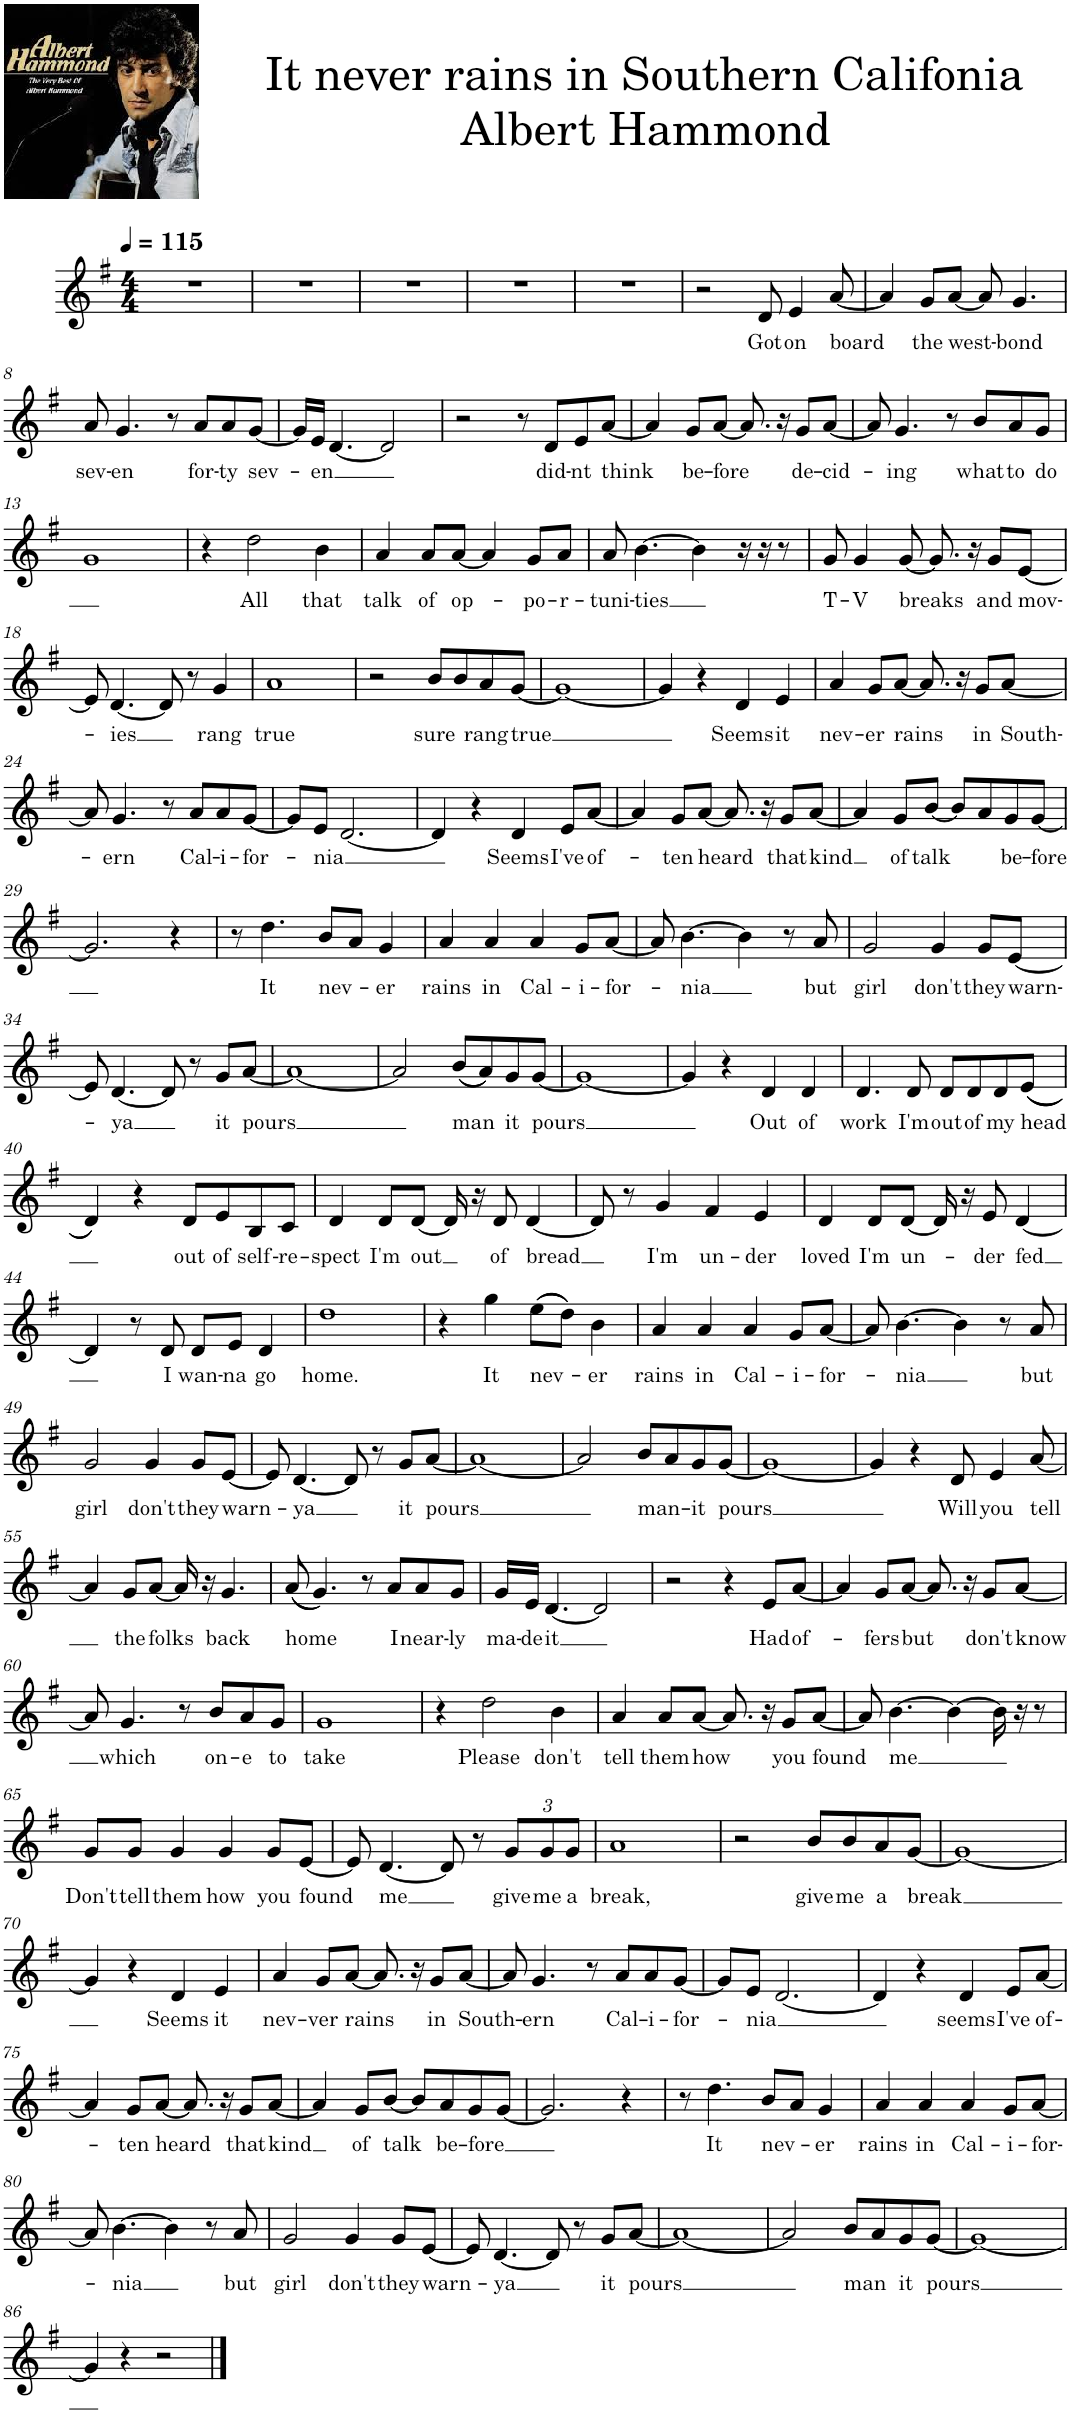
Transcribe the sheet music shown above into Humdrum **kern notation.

**kern	**text
*part1	*part1
*staff1	*staff1
*I"Melody	*
*I'M.	*
*clefG2	*
*k[f#]	*
*M4/4	*
*MM115	*
=1	=1
1r	.
=2	=2
1r	.
=3	=3
1r	.
=4	=4
1r	.
=5	=5
1r	.
=6	=6
2r	.
!	!LO:LY:b
8d/	Got
!	!LO:LY:b
4e/	on
!	!LO:LY:b
[8a/	board
=7	=7
4a/]	.
!	!LO:LY:b
8g/L	the
!	!LO:LY:b
[8a/J	west-
8a/]	.
!	!LO:LY:b
4.g/	-bond
!!LO:LB:g=z
=8	=8
!	!LO:LY:b
8a/	sev-
!	!LO:LY:b
4.g/	-en
8r	.
!	!LO:LY:b
8a/L	for-
!	!LO:LY:b
8a/	-ty
!	!LO:LY:b
[8g/J	sev-
=9	=9
16g/LL]	.
!	!LO:LY:b
16e/JJ	-en
[4.d/	.
2d/]	.
=10	=10
2r	.
8r	.
!	!LO:LY:b
8d/L	did-
!	!LO:LY:b
8e/	-nt
!	!LO:LY:b
[8a/J	think
=11	=11
4a/]	.
!	!LO:LY:b
8g/L	be-
!	!LO:LY:b
[8a/J	-fore
8.a/]	.
16r	.
!	!LO:LY:b
8g/L	de-
!	!LO:LY:b
[8a/J	-cid-
=12	=12
8a/]	.
!	!LO:LY:b
4.g/	-ing
8r	.
!	!LO:LY:b
8b/L	what
!	!LO:LY:b
8a/	to
!	!LO:LY:b
8g/J	do
!!LO:LB:g=z
=13	=13
1g	.
=14	=14
4r	.
!	!LO:LY:b
2dd\	All
!	!LO:LY:b
4b\	that
=15	=15
!	!LO:LY:b
4a/	talk
!	!LO:LY:b
8a/L	of
!	!LO:LY:b
[8a/J	op-
4a/]	.
!	!LO:LY:b
8g/L	-po-
!	!LO:LY:b
8a/J	-r-
=16	=16
!	!LO:LY:b
8a/	tuni-
!	!LO:LY:b
[4.b\	-ties
4b\]	.
16r	.
16r	.
8r	.
=17	=17
!	!LO:LY:b
8g/	T-
!	!LO:LY:b
4g/	-V
!	!LO:LY:b
[8g/	breaks
8.g/]	.
16r	.
!	!LO:LY:b
8g/L	and
!	!LO:LY:b
[8e/J	mov-
!!LO:LB:g=z
=18	=18
8e/]	.
!	!LO:LY:b
[4.d/	-ies
8d/]	.
8r	.
!	!LO:LY:b
4g/	rang
=19	=19
!	!LO:LY:b
1a	true
=20	=20
2r	.
!	!LO:LY:b
8b/L	sure
8b/	.
!	!LO:LY:b
8a/	rang
!	!LO:LY:b
[8g/J	true
=21	=21
1g_	.
=22	=22
4g/]	.
4r	.
!	!LO:LY:b
4d/	Seems
!	!LO:LY:b
4e/	it
=23	=23
!	!LO:LY:b
4a/	nev-
!	!LO:LY:b
8g/L	-er
!	!LO:LY:b
[8a/J	rains
8.a/]	.
16r	.
!	!LO:LY:b
8g/L	in
!	!LO:LY:b
[8a/J	South-
!!LO:LB:g=z
=24	=24
8a/]	.
!	!LO:LY:b
4.g/	-ern
8r	.
!	!LO:LY:b
8a/L	Cal-
!	!LO:LY:b
8a/	-i-
!	!LO:LY:b
[8g/J	-for-
=25	=25
8g/L]	.
!	!LO:LY:b
8e/J	-nia
[2.d/	.
=26	=26
4d/]	.
4r	.
!	!LO:LY:b
4d/	Seems
!	!LO:LY:b
8e/L	I've
!	!LO:LY:b
[8a/J	of-
=27	=27
4a/]	.
!	!LO:LY:b
8g/L	-ten
!	!LO:LY:b
[8a/J	heard
8.a/]	.
16r	.
!	!LO:LY:b
8g/L	that
!	!LO:LY:b
[8a/J	kind
=28	=28
4a/]	.
!	!LO:LY:b
8g/L	of
!	!LO:LY:b
[8b/J	talk
8b/L]	.
8a/	.
!	!LO:LY:b
8g/	be-
!	!LO:LY:b
[8g/J	-fore
!!LO:LB:g=z
=29	=29
2.g/]	.
4r	.
=30	=30
8r	.
!	!LO:LY:b
4.dd\	It
!	!LO:LY:b
8b/L	nev-
8a/J	.
!	!LO:LY:b
4g/	-er
=31	=31
!	!LO:LY:b
4a/	rains
!	!LO:LY:b
4a/	in
!	!LO:LY:b
4a/	Cal-
!	!LO:LY:b
8g/L	-i-
!	!LO:LY:b
[8a/J	-for-
=32	=32
8a/]	.
!	!LO:LY:b
[4.b\	-nia
4b\]	.
8r	.
!	!LO:LY:b
8a/	but
=33	=33
!	!LO:LY:b
2g/	girl
!	!LO:LY:b
4g/	don't
!	!LO:LY:b
8g/L	they
!	!LO:LY:b
[8e/J	warn-
!!LO:LB:g=z
=34	=34
8e/]	.
!	!LO:LY:b
[4.d/	-ya
8d/]	.
8r	.
!	!LO:LY:b
8g/L	it
!	!LO:LY:b
[8a/J	pours
=35	=35
1a_	.
=36	=36
2a/]	.
!	!LO:LY:b
((8b/L	man
8a/))	.
!	!LO:LY:b
8g/	it
!	!LO:LY:b
[8g/J	pours
=37	=37
1g_	.
=38	=38
4g/]	.
4r	.
!	!LO:LY:b
4d/	Out
!	!LO:LY:b
4d/	of
=39	=39
!	!LO:LY:b
4.d/	work
!	!LO:LY:b
8d/	I'm
!	!LO:LY:b
8d/L	out
!	!LO:LY:b
8d/	of
!	!LO:LY:b
8d/	my
!	!LO:LY:b
((8e/J	head
!!LO:LB:g=z
=40	=40
4d/))	.
4r	.
!	!LO:LY:b
8d/L	out
!	!LO:LY:b
8e/	of
!	!LO:LY:b
8B/	self-
!	!LO:LY:b
8c/J	-re-
=41	=41
!	!LO:LY:b
4d/	-spect
!	!LO:LY:b
8d/L	I'm
!	!LO:LY:b
[8d/J	out
16d/]	.
16r	.
!	!LO:LY:b
8d/	of
!	!LO:LY:b
[4d/	bread
=42	=42
8d/]	.
8r	.
!	!LO:LY:b
4g/	I'm
!	!LO:LY:b
4f#/	un-
!	!LO:LY:b
4e/	-der
=43	=43
!	!LO:LY:b
4d/	loved
!	!LO:LY:b
8d/L	I'm
!	!LO:LY:b
[8d/J	un-
16d/]	.
16r	.
!	!LO:LY:b
8e/	-der
!	!LO:LY:b
[4d/	fed
!!LO:LB:g=z
=44	=44
4d/]	.
8r	.
!	!LO:LY:b
8d/	I
!	!LO:LY:b
8d/L	wan-
!	!LO:LY:b
8e/J	-na
!	!LO:LY:b
4d/	go
=45	=45
!	!LO:LY:b
1dd	home.
=46	=46
4r	.
!	!LO:LY:b
4gg\	It
!	!LO:LY:b
((8ee\L	nev-
8dd\J))	.
!	!LO:LY:b
4b\	-er
=47	=47
!	!LO:LY:b
4a/	rains
!	!LO:LY:b
4a/	in
!	!LO:LY:b
4a/	Cal-
!	!LO:LY:b
8g/L	-i-
!	!LO:LY:b
[8a/J	-for-
=48	=48
8a/]	.
!	!LO:LY:b
[4.b\	-nia
4b\]	.
8r	.
!	!LO:LY:b
8a/	but
!!LO:LB:g=z
=49	=49
!	!LO:LY:b
2g/	girl
!	!LO:LY:b
4g/	don't
!	!LO:LY:b
8g/L	they
!	!LO:LY:b
[8e/J	warn-
=50	=50
8e/]	.
!	!LO:LY:b
[4.d/	-ya
8d/]	.
8r	.
!	!LO:LY:b
8g/L	it
!	!LO:LY:b
[8a/J	pours
=51	=51
1a_	.
=52	=52
2a/]	.
!	!LO:LY:b
8b/L	man-
8a/	.
!	!LO:LY:b
8g/	-it
!	!LO:LY:b
[8g/J	pours
=53	=53
1g_	.
=54	=54
4g/]	.
4r	.
!	!LO:LY:b
8d/	Will
!	!LO:LY:b
4e/	you
!	!LO:LY:b
[8a/	tell
!!LO:LB:g=z
=55	=55
4a/]	.
!	!LO:LY:b
8g/L	the
!	!LO:LY:b
[8a/J	folks
16a/]	.
16r	.
!	!LO:LY:b
4.g/	back
=56	=56
!	!LO:LY:b
((8a/	home
4.g/))	.
8r	.
!	!LO:LY:b
8a/L	I
!	!LO:LY:b
8a/	near-
!	!LO:LY:b
8g/J	-ly
=57	=57
!	!LO:LY:b
16g/LL	ma-
!	!LO:LY:b
16e/JJ	-de
!	!LO:LY:b
[4.d/	it
2d/]	.
=58	=58
2r	.
4r	.
!	!LO:LY:b
8e/L	Had
!	!LO:LY:b
[8a/J	of-
=59	=59
4a/]	.
!	!LO:LY:b
8g/L	-fers
!	!LO:LY:b
[8a/J	but
8.a/]	.
16r	.
!	!LO:LY:b
8g/L	don't
!	!LO:LY:b
[8a/J	know
!!LO:LB:g=z
=60	=60
8a/]	.
!	!LO:LY:b
4.g/	which
8r	.
!	!LO:LY:b
8b/L	on-
!	!LO:LY:b
8a/	-e
!	!LO:LY:b
8g/J	to
=61	=61
!	!LO:LY:b
1g	take
=62	=62
4r	.
!	!LO:LY:b
2dd\	Please
!	!LO:LY:b
4b\	don't
=63	=63
!	!LO:LY:b
4a/	tell
!	!LO:LY:b
8a/L	them
!	!LO:LY:b
[8a/J	how
8.a/]	.
16r	.
!	!LO:LY:b
8g/L	you
!	!LO:LY:b
[8a/J	found
=64	=64
8a/]	.
!	!LO:LY:b
[4.b\	me
4b\_	.
16b\]	.
16r	.
8r	.
!!LO:LB:g=z
=65	=65
!	!LO:LY:b
8g/L	Don't
!	!LO:LY:b
8g/J	tell
!	!LO:LY:b
4g/	them
!	!LO:LY:b
4g/	how
!	!LO:LY:b
8g/L	you
!	!LO:LY:b
[8e/J	found
=66	=66
8e/]	.
!	!LO:LY:b
[4.d/	me
8d/]	.
8r	.
*Xbrackettup	*
!	!LO:LY:b
12g/L	give
!	!LO:LY:b
12g/	me
!	!LO:LY:b
12g/J	a
=67	=67
!	!LO:LY:b
1a	break,
=68	=68
2r	.
!	!LO:LY:b
8b/L	give
!	!LO:LY:b
8b/	me
!	!LO:LY:b
8a/	a
!	!LO:LY:b
[8g/J	break
=69	=69
1g_	.
!!LO:LB:g=z
=70	=70
4g/]	.
4r	.
!	!LO:LY:b
4d/	Seems
!	!LO:LY:b
4e/	it
=71	=71
!	!LO:LY:b
4a/	nev-
!	!LO:LY:b
8g/L	-ver
!	!LO:LY:b
[8a/J	rains
8.a/]	.
16r	.
!	!LO:LY:b
8g/L	in
!	!LO:LY:b
[8a/J	South-
=72	=72
8a/]	.
!	!LO:LY:b
4.g/	-ern
8r	.
!	!LO:LY:b
8a/L	Cal-
!	!LO:LY:b
8a/	-i-
!	!LO:LY:b
[8g/J	-for-
=73	=73
8g/L]	.
!	!LO:LY:b
8e/J	-nia
[2.d/	.
=74	=74
4d/]	.
4r	.
!	!LO:LY:b
4d/	seems
!	!LO:LY:b
8e/L	I've
!	!LO:LY:b
[8a/J	of-
!!LO:LB:g=z
=75	=75
4a/]	.
!	!LO:LY:b
8g/L	-ten
!	!LO:LY:b
[8a/J	heard
8.a/]	.
16r	.
!	!LO:LY:b
8g/L	that
!	!LO:LY:b
[8a/J	kind
=76	=76
4a/]	.
!	!LO:LY:b
8g/L	of
!	!LO:LY:b
[8b/J	talk
8b/L]	.
!	!LO:LY:b
8a/	be-
!	!LO:LY:b
8g/	-fore
[8g/J	.
=77	=77
2.g/]	.
4r	.
=78	=78
8r	.
!	!LO:LY:b
4.dd\	It
!	!LO:LY:b
8b/L	nev-
8a/J	.
!	!LO:LY:b
4g/	-er
=79	=79
!	!LO:LY:b
4a/	rains
!	!LO:LY:b
4a/	in
!	!LO:LY:b
4a/	Cal-
!	!LO:LY:b
8g/L	-i-
!	!LO:LY:b
[8a/J	-for-
!!LO:LB:g=z
=80	=80
8a/]	.
!	!LO:LY:b
[4.b\	-nia
4b\]	.
8r	.
!	!LO:LY:b
8a/	but
=81	=81
!	!LO:LY:b
2g/	girl
!	!LO:LY:b
4g/	don't
!	!LO:LY:b
8g/L	they
!	!LO:LY:b
[8e/J	warn-
=82	=82
8e/]	.
!	!LO:LY:b
[4.d/	-ya
8d/]	.
8r	.
!	!LO:LY:b
8g/L	it
!	!LO:LY:b
[8a/J	pours
=83	=83
1a_	.
=84	=84
2a/]	.
!	!LO:LY:b
8b/L	man
8a/	.
!	!LO:LY:b
8g/	it
!	!LO:LY:b
[8g/J	pours
=85	=85
1g_	.
!!LO:LB:g=z
=86	=86
4g/]	.
4r	.
2r	.
==	==
*-	*-
